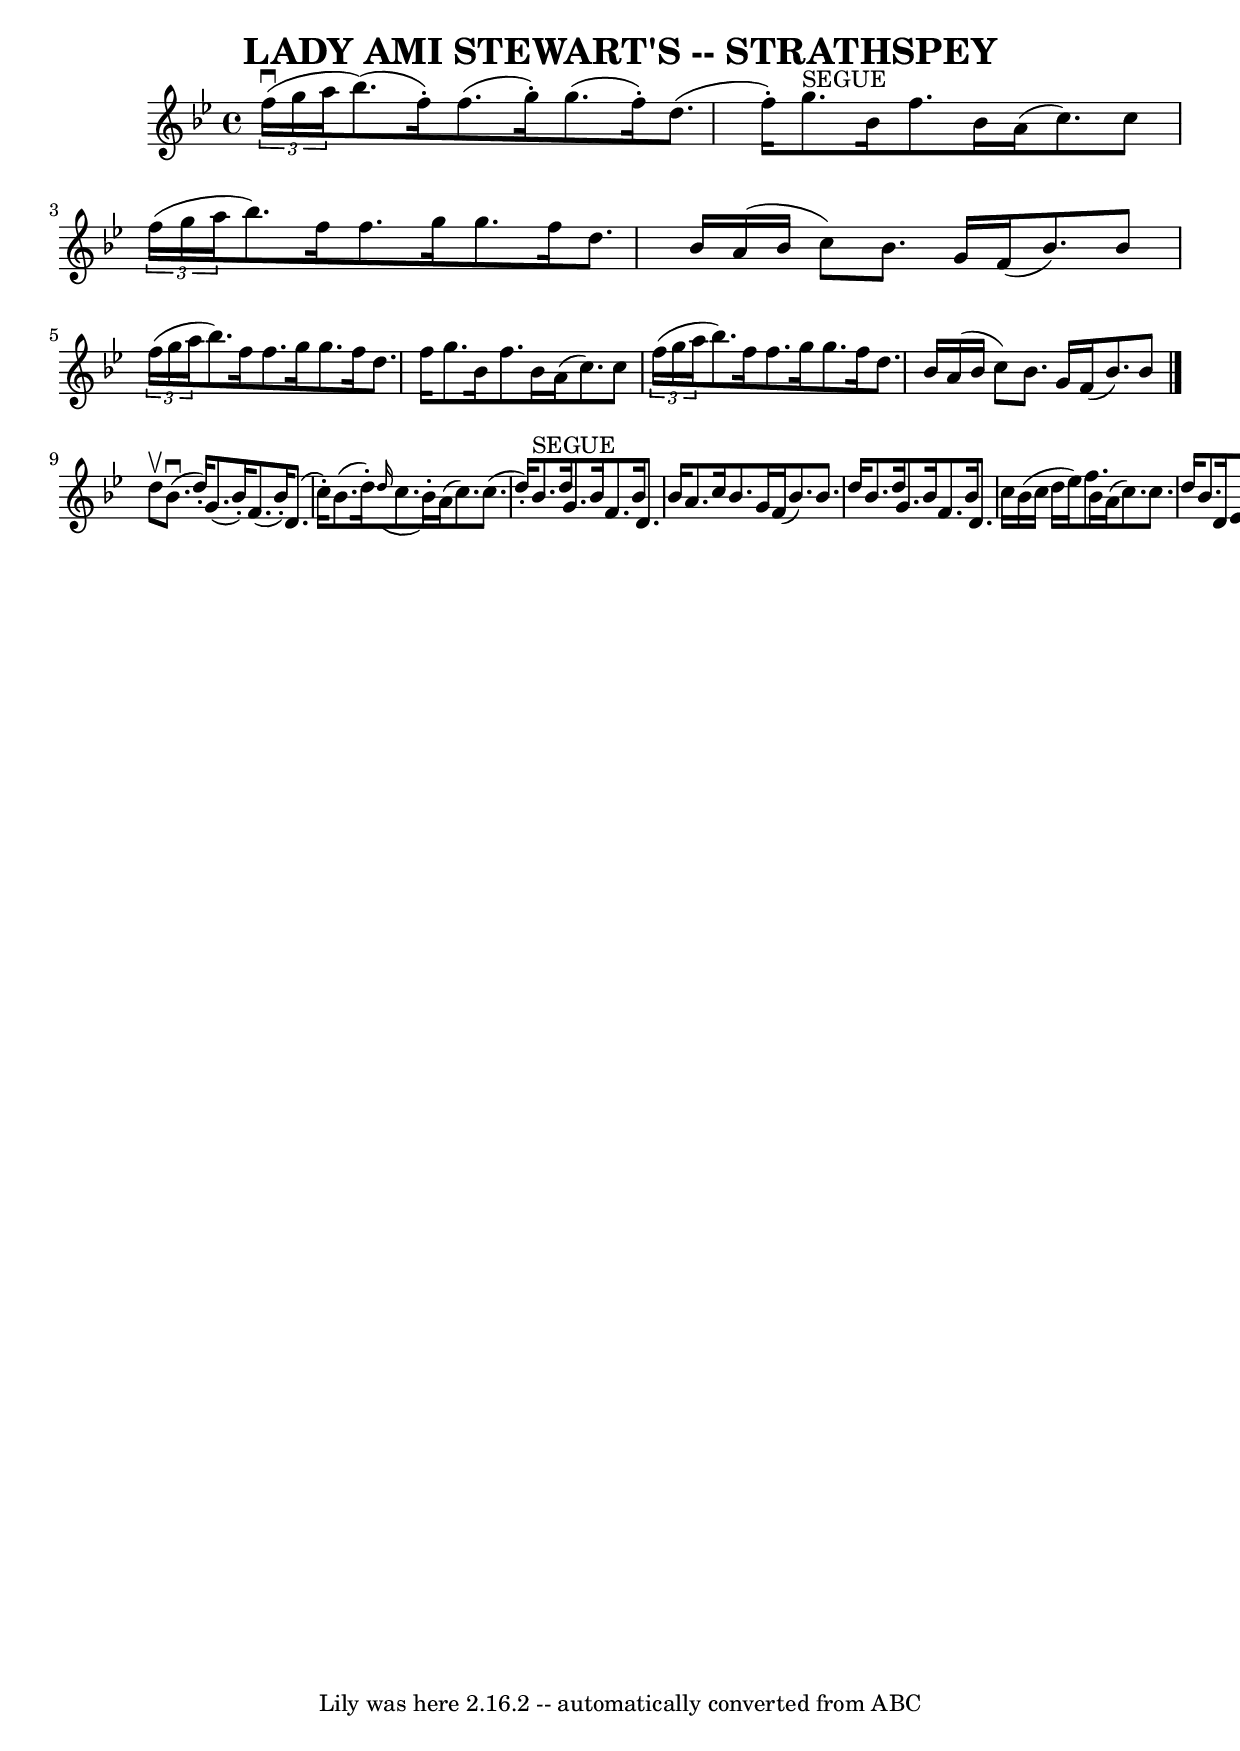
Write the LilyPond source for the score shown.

\version "2.7.40"
\include "Mammoth.ily"
\header {
	book = "Ryan's Mammoth Collection of Fiddle Tunes"
	crossRefNumber = "1"
	footnotes = ""
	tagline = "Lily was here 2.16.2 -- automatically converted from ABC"
	title = "LADY AMI STEWART'S -- STRATHSPEY"
}
voicedefault =  {
\set Score.defaultBarType = "empty"

 \override Staff.TimeSignature #'style = #'C
 \time 4/4 \key bes \major     \times 2/3 { f''16 (^\downbow g''16 a''16 
 }       |
 bes''8. () f''16 -.) f''8. (g''16 -.) g''8. 
(f''16 -.) d''8. (f''16 -.)   |
 g''8.^"SEGUE" bes'16  
 f''8. bes'16 a'16 (c''8.) c''8    \times 2/3 { f''16 (
g''16 a''16  }       |
 bes''8.) f''16 f''8. g''16    
g''8. f''16 d''8. bes'16    |
 a'16 (bes'16 c''8)   
bes'8. g'16 f'16 (bes'8.) bes'8    \times 2/3 { f''16 (g''16 
 a''16  }   |
     |
 bes''8.) f''16 f''8. g''16    
g''8. f''16 d''8. f''16    |
 g''8. bes'16 f''8.    
bes'16 a'16 (c''8.) c''8    \times 2/3 { f''16 (g''16 a''16  
}       |
 bes''8.) f''16 f''8. g''16 g''8. f''16    
d''8. bes'16    |
 a'16 (bes'16 c''8) bes'8. g'16    
f'16 (bes'8.) bes'8    \bar "|." d''8^\upbow       |
     
bes'8. (^\downbow d''16 -.) g'8. (bes'16 -.) f'8. (bes'16 -.) 
 d'8. (c''16 -.)   |
 bes'8. (d''16 -.)   \grace { d''16 
(} c''8. bes'16 -.) a'16 (c''8.) c''8. (d''16 -.)       
|
 bes'8.^"SEGUE" d''16 g'8. bes'16 f'8. bes'16    
d'8. bes'16    |
 a'8. c''16 bes'8. g'16 f'16 (bes'8. 
) bes'8. d''16    |
     |
 bes'8. d''16 g'8.    
bes'16 f'8. bes'16 d'8. c''16    |
 bes'16 (c''16    
d''16 ees''16) f''8. bes'16 a'16 (c''8.) c''8. d''16   
     |
 bes'8. d'16 ees'8. f'16 g'8. a'16 bes'8.    
g''16    |
 f''8. bes'16 a'8. g'16 f'16 (bes'8.)   
bes'8    \bar "|."   
}

\score{
    <<

	\context Staff="default"
	{
	    \voicedefault 
	}

    >>
	\layout {
	}
	\midi {}
}
